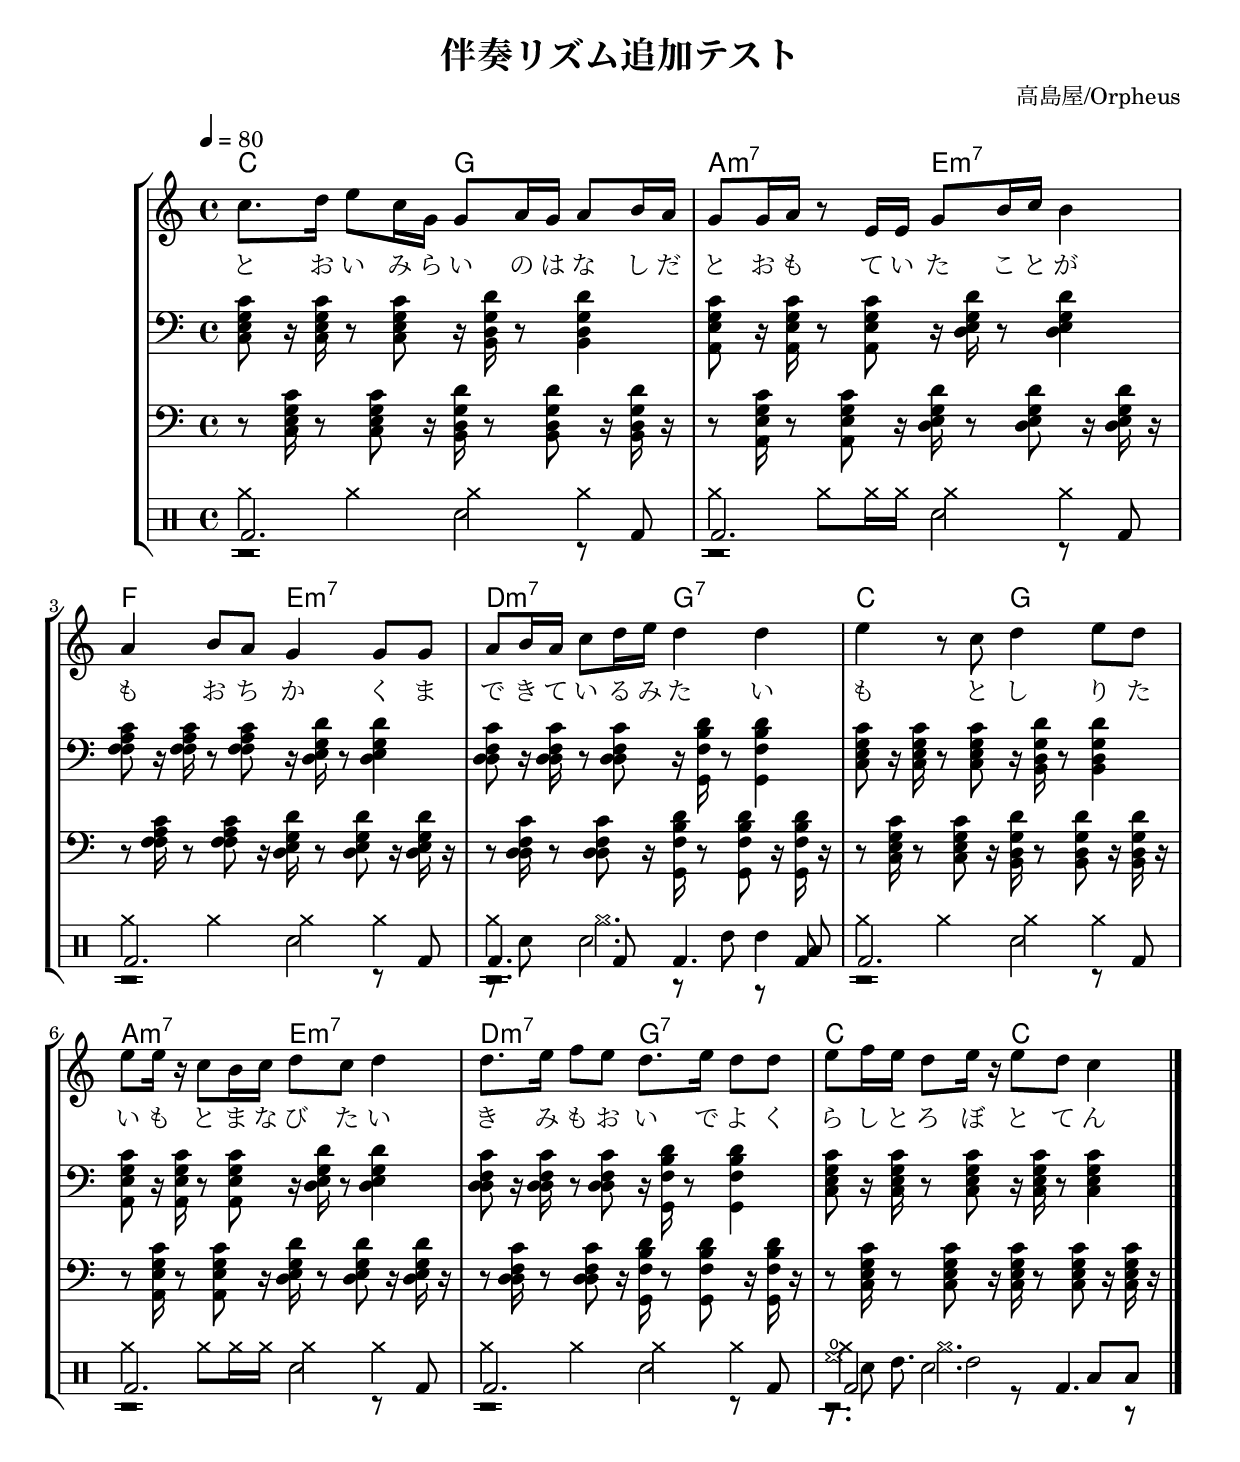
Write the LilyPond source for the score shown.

\version "2.12.1"

\header {
	title = \markup {伴奏リズム追加テスト}
	composer = \markup \center-column {高島屋/Orpheus}
}

harmony = \chordmode {
	c2 g a:min7 e:min7 f e:min7 d:min7 g:7 c g a:min7 e:min7 d:min7 g:7 c c 
}

melody = {
	\set Staff.midiInstrument = #"fss0.39"
		\key c \major
	\tempo 4 = 80
 c''8.  d''16  e''8  c''16  g'16  g'8  a'16  g'16  a'8  b'16  a'16 
	g'8  g'16  a'16  r8  e'16  e'16  g'8  b'16  c''16  b'4 
	a'4  b'8  a'8  g'4  g'8  g'8 
	a'8  b'16  a'16  c''8  d''16  e''16  d''4  d''4 
	e''4  r8  c''8  d''4  e''8  d''8 
	e''8  e''16  r16  c''8  b'16  c''16  d''8  c''8  d''4 
	d''8.  e''16  f''8  e''8  d''8.  e''16  d''8  d''8 
	e''8  f''16  e''16  d''8  e''16  r16  e''8  d''8  c''4
}

words = \lyricmode {
	と  お  い  み  ら  い  の  は  な  し  だ  と  お  も  て  い  た  こ  と  が  も  お  ち  か  く  ま  で  き  て  い  る  み  た  い  も  と  し  り  た  い  も  と  ま  な  び  た  い  き  み  も  お  い  で  よ  く  ら  し  と  ろ  ぼ  と  て  ん  
}

tempochange = {
	\tempo 4 = 80
	r1 | r1 | r1 | r1 | r1 | r1 | r1 | r1 \bar "|."
}

mainacc = {
	\clef bass
	\set Staff.midiInstrument = #"Acoustic grand"
	\key c \major
	\tempo 4 = 80
	<c e g c'>8 r16 <c e g c'>16 r8     <c e g c'>8
	r16 <b, d g d'>16 r8     <b, d g d'>4
	<a, e g c'>8 r16 <a, e g c'>16 r8     <a, e g c'>8
	r16 <e d g d'>16 r8     <e d g d'>4
	<f f a c'>8 r16 <f f a c'>16 r8     <f f a c'>8
	r16 <e d g d'>16 r8     <e d g d'>4
	<d d f c'>8 r16 <d d f c'>16 r8     <d d f c'>8
	r16 <g, f b d'>16 r8     <g, f b d'>4
	<c e g c'>8 r16 <c e g c'>16 r8     <c e g c'>8
	r16 <b, d g d'>16 r8     <b, d g d'>4
	<a, e g c'>8 r16 <a, e g c'>16 r8     <a, e g c'>8
	r16 <e d g d'>16 r8     <e d g d'>4
	<d d f c'>8 r16 <d d f c'>16 r8     <d d f c'>8
	r16 <g, f b d'>16 r8     <g, f b d'>4
	<c e g c'>8 r16 <c e g c'>16 r8     <c e g c'>8
	r16 <c e g c'>16 r8     <c e g c'>4
	\bar "|."
}

subacc = {
	\clef bass
	\set Staff.midiInstrument = #"Electric Guitar (clean)"
	\key c \major
	\tempo 4 = 80
	r8 <c e g c'>16 r8 <c e g c'>8 r16
	<b, d g d'>16 r8      <b, d g d'>8 r16 <b, d g d'>16 r16
	r8 <a, e g c'>16 r8 <a, e g c'>8 r16
	<e d g d'>16 r8      <e d g d'>8 r16 <e d g d'>16 r16
	r8 <f f a c'>16 r8 <f f a c'>8 r16
	<e d g d'>16 r8      <e d g d'>8 r16 <e d g d'>16 r16
	r8 <d d f c'>16 r8 <d d f c'>8 r16
	<g, f b d'>16 r8      <g, f b d'>8 r16 <g, f b d'>16 r16
	r8 <c e g c'>16 r8 <c e g c'>8 r16
	<b, d g d'>16 r8      <b, d g d'>8 r16 <b, d g d'>16 r16
	r8 <a, e g c'>16 r8 <a, e g c'>8 r16
	<e d g d'>16 r8      <e d g d'>8 r16 <e d g d'>16 r16
	r8 <d d f c'>16 r8 <d d f c'>8 r16
	<g, f b d'>16 r8      <g, f b d'>8 r16 <g, f b d'>16 r16
	r8 <c e g c'>16 r8 <c e g c'>8 r16
	<c e g c'>16 r8      <c e g c'>8 r16 <c e g c'>16 r16
	\bar "|."
}

percA = {
	\drummode {
	cymr4 cymr4 cymr4 cymr4  |cymr4 cymr8 cymr16 cymr16 cymr4 cymr4  |cymr4 cymr4 cymr4 cymr4  |cymr4 cymr2.  |cymr4 cymr4 cymr4 cymr4  |cymr4 cymr8 cymr16 cymr16 cymr4 cymr4  |cymr4 cymr4 cymr4 cymr4  |cymr4 cymr2.  \bar "|."
	}
}

percB = {
	\drummode {
	r2 sn2  |r2 sn2  |r2 sn2  |r8 sn8 sn2.  |r2 sn2  |r2 sn2  |r2 sn2  |r8 sn8 sn2.  \bar "|."
	}
}

percC = {
	\drummode {
	bd2. r8 bd8  |bd2. r8 bd8  |bd2. r8 bd8  |bd4. bd8 bd4. bd8  |bd2. r8 bd8  |bd2. r8 bd8  |bd2. r8 bd8  |bd2 r8 bd4.  \bar "|."
	}
}

percD = {
	\drummode {
	r1 |r1 |r1 |r2 r8 tommh8 tommh4  |r1 |r1 |r1 |r8. tommh8. tommh2 r8  \bar "|."
	}
}

percE = {
	\drummode {
	r1 |r1 |r1 |r2. r8 toml8  |r1 |r1 |r1 |r2. toml8 toml8  \bar "|."
	}
}

percF = {
	\drummode {
	r1 |r1 |r1 |r1 |r1 |r1 |r1 |hho1  \bar "|."
	}
}

\score {
	<<
		\new StaffGroup <<
			\new ChordNames {\harmony}
			\new Voice = "melody" {\melody}
			\new Lyrics \lyricsto "melody" \words
			\new Staff = "mainacc" {\mainacc}
			\new Staff = "subacc" {\subacc}
			\new DrumStaff <<
				\new DrumVoice {\percA}
				\new DrumVoice {\percB}
				\new DrumVoice {\percC}
				\new DrumVoice {\percD}
				\new DrumVoice {\percE}
				\new DrumVoice {\percF}
			>>
		>>
	>>
	\layout { }
}
